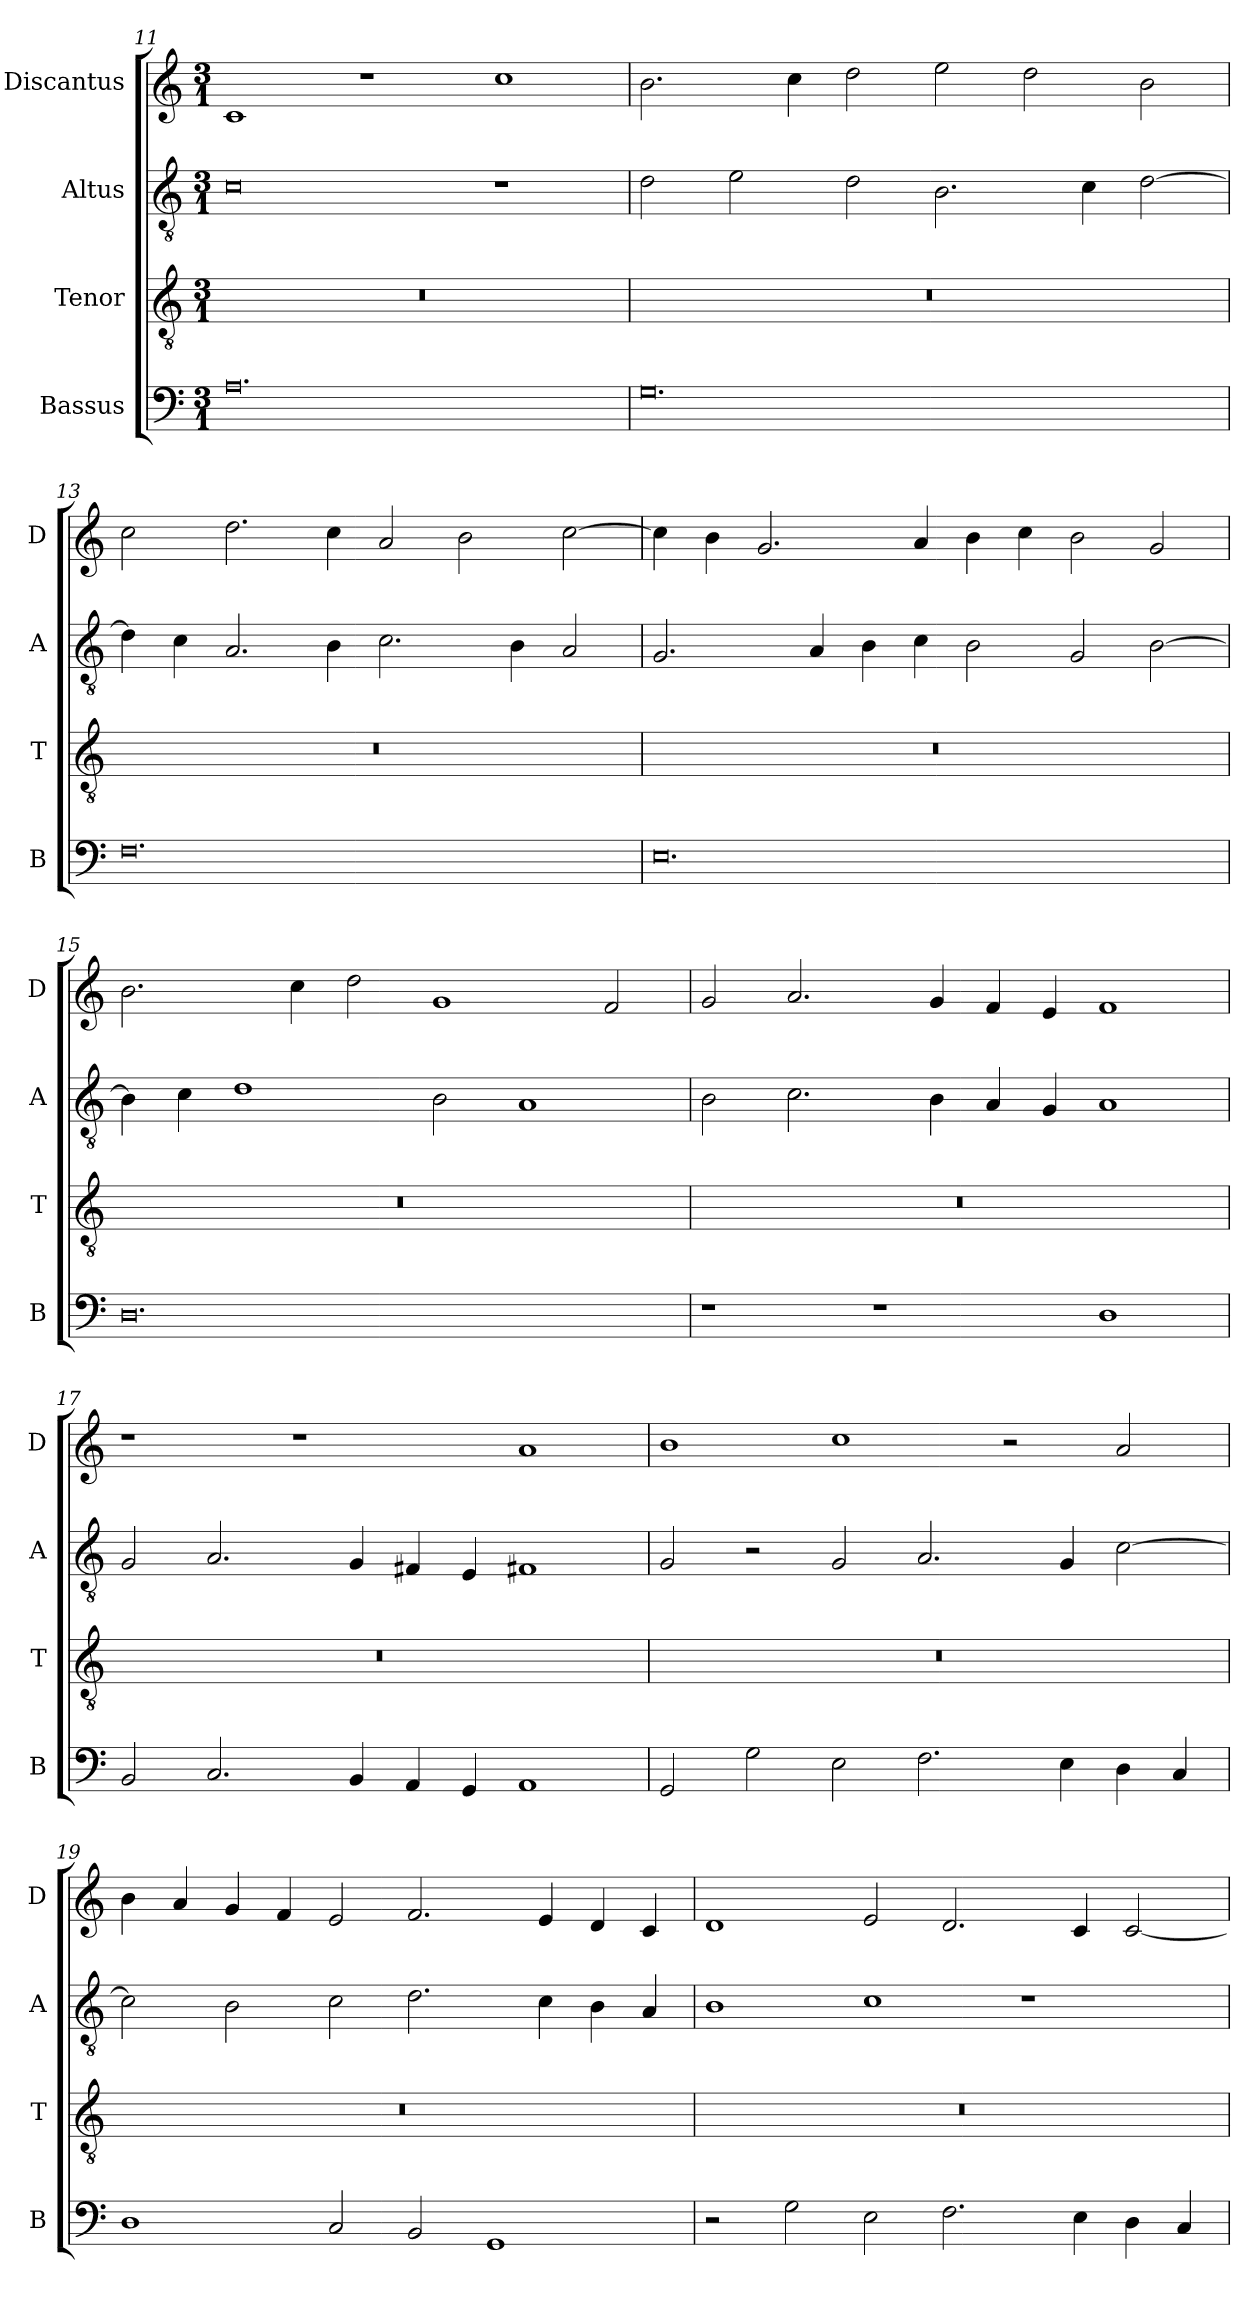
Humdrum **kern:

**kern	**kern	**kern	**kern
*part4	*part3	*part2	*part1
*staff4	*staff3	*staff2	*staff1
*I"Bassus	*I"Tenor	*I"Altus	*I"Discantus
*I'B	*I'T	*I'A	*I'D
*clefF4	*clefGv2	*clefGv2	*clefG2
*k[]	*k[]	*k[]	*k[]
*M3/1	*M3/1	*M3/1	*M3/1
=11	=11	=11	=11
0.A	0.r	0c	1c
.	.	.	1r
.	.	1r	1cc
=12	=12	=12	=12
0.G	0.r	2d\	2.b\
.	.	2e\	.
.	.	.	4cc\
.	.	2d\	2dd\
.	.	2.B\	2ee\
.	.	.	2dd\
.	.	4c\	.
.	.	[2d\	2b\
=13	=13	=13	=13
0.F	0.r	4d\]	2cc\
.	.	4c\	.
.	.	2.A/	2.dd\
.	.	4B\	4cc\
.	.	2.c\	2a/
.	.	.	2b\
.	.	4B\	.
.	.	2A/	[2cc\
=14	=14	=14	=14
0.E	0.r	2.G/	4cc\]
.	.	.	4b\
.	.	.	2.g/
.	.	4A/	.
.	.	4B\	.
.	.	4c\	4a/
.	.	2B\	4b\
.	.	.	4cc\
.	.	2G/	2b\
.	.	[2B\	2g/
=15	=15	=15	=15
0.D	0.r	4B\]	2.b\
.	.	4c\	.
.	.	1d	.
.	.	.	4cc\
.	.	.	2dd\
.	.	2B\	1g
.	.	1A	.
.	.	.	2f/
=16	=16	=16	=16
1r	0.r	2B\	2g/
.	.	2.c\	2.a/
1r	.	.	.
.	.	4B\	4g/
.	.	4A/	4f/
.	.	4G/	4e/
1D	.	1A	1f
=17	=17	=17	=17
2BB/	0.r	2G/	1r
2.C/	.	2.A/	.
.	.	.	1r
4BB/	.	4G/	.
4AA/	.	4F#X/	.
4GG/	.	4E/	.
1AA	.	1F#X	1a
=18	=18	=18	=18
2GG/	0.r	2G/	1b
2G\	.	2r	.
2E\	.	2G/	1cc
2.F\	.	2.A/	.
.	.	.	2r
4E\	.	4G/	.
4D\	.	[2c\	2a/
4C/	.	.	.
=19	=19	=19	=19
1D	0.r	2c\]	4b\
.	.	.	4a/
.	.	2B\	4g/
.	.	.	4f/
2C/	.	2c\	2e/
2BB/	.	2.d\	2.f/
1GG	.	.	.
.	.	4c\	4e/
.	.	4B\	4d/
.	.	4A/	4c/
=20	=20	=20	=20
2r	0.r	1B	1d
2G\	.	.	.
2E\	.	1c	2e/
2.F\	.	.	2.d/
.	.	1r	.
4E\	.	.	4c/
4D\	.	.	[2c/
4C/	.	.	.
=	=	=	=
*-	*-	*-	*-
